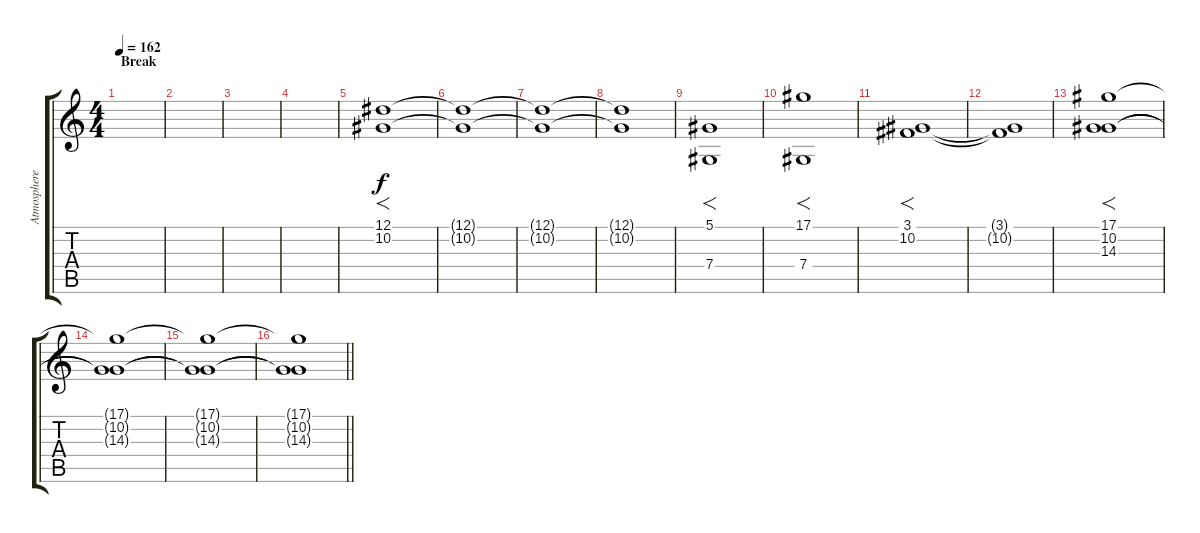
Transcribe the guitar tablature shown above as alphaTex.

\track ("Atmosphere" "Atmosphere") {instrument pad5bowed}
\staff {score tabs}
\tuning (Eb4 Bb3 Gb3 Db3 Ab2 Db2) {hide}
\ts (4 4)
\section ("" "Break")
\tempo 162
\clef g2
\ks c
|
|
|
|
(12.1 10.2).1{f} |
(12.1{t} 10.2{t}).1 |
(12.1{t} 10.2{t}).1 |
(12.1{t} 10.2{t}).1 |
(5.1 7.4).1{f} |
(17.1 7.4).1{f} |
(3.1 10.2).1{f} |
(3.1{t} 10.2{t}).1 |
(17.1 10.2 14.3).1{f} |
(17.1{t} 10.2{t} 14.3{t}).1 |
(17.1{t} 10.2{t} 14.3{t}).1 |
\barLineRight lightlight
(17.1{t} 10.2{t} 14.3{t}).1
